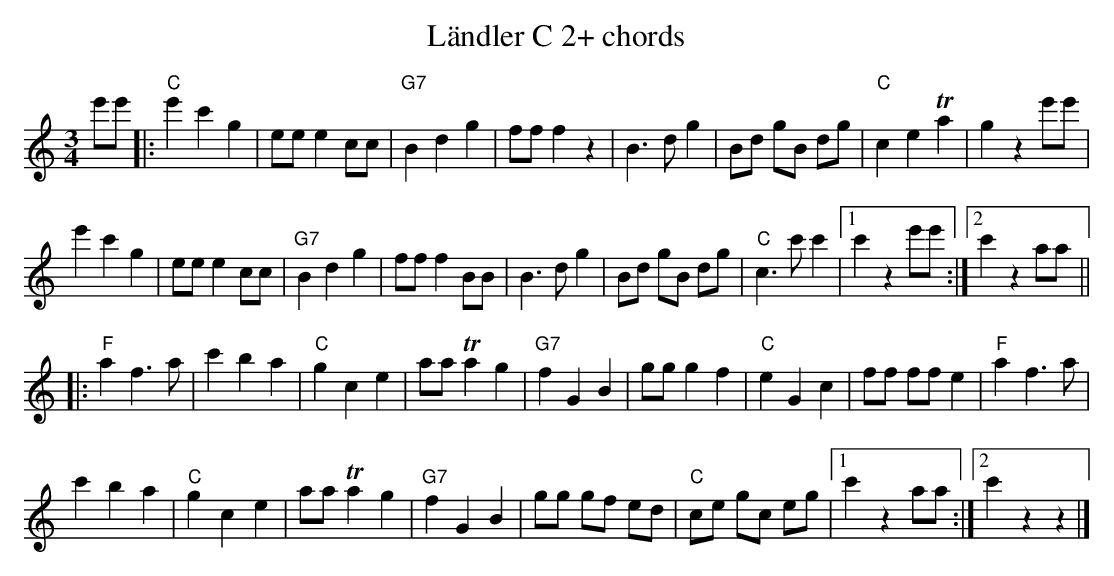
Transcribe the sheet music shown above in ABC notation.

X:1
T:L\"andler C 2+ chords
M:3/4
L:1/8
K:Cmaj%%MIDI gchordon
e'e' |: "C"e'2c'2g2 | ee e2cc | "G7"B2d2g2 | fff2z2 | B3dg2 | Bd gB dg | "C"c2e2Ta2 | g2 z2e'e' |
e'2c'2g2 | ee e2cc | "G7"B2d2g2 | fff2 BB | B3dg2 | Bd gB dg | "C"c3c'c'2 |1 c'2z2e'e' :|2 c'2z2aa ||
|: "F"a2f3a | c'2b2a2 | "C"g2c2e2 | aa Ta2g2 | "G7"f2G2B2 | ggg2f2 | "C"e2G2c2 | ff ff e2 | "F"a2f3a |
c'2b2a2 | "C"g2c2e2 | aa Ta2g2 | "G7"f2G2B2 | gg gf ed | "C"ce gc eg |1 c'2z2aa :|2 c'2z2z2 |]
